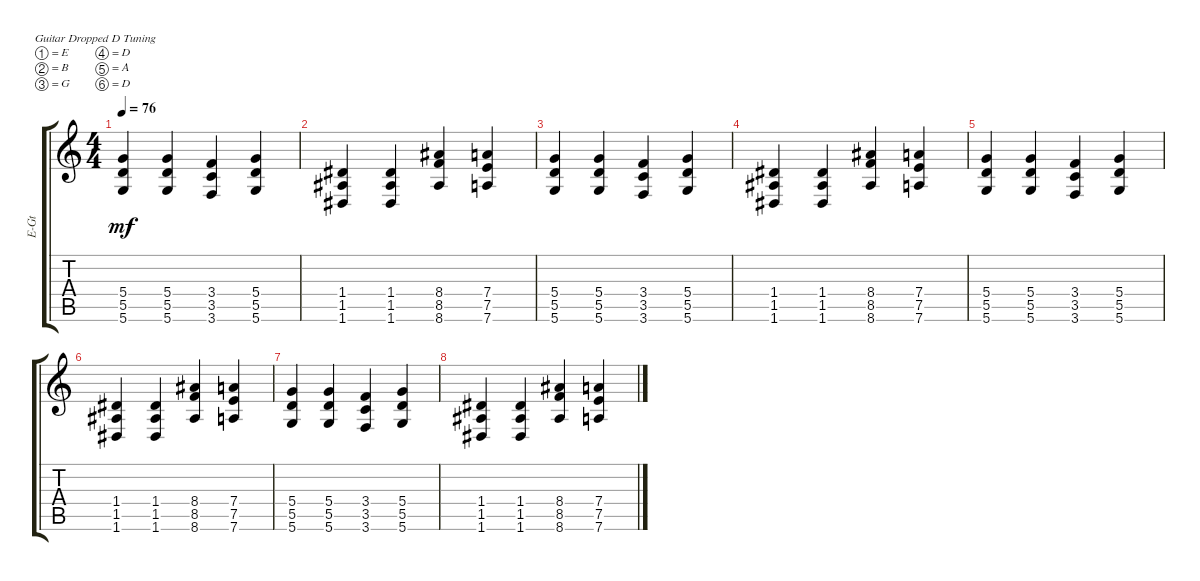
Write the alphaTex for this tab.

\track ("Electric Guitar" "E-Gt") {instrument distortionguitar}
\staff {score tabs}
\tuning (E4 B3 G3 D3 A2 D2)
\ts (4 4)
\tempo 76
\clef g2
\ks c
(5.6 5.5 5.4).4{dy mf} (5.6 5.5 5.4).4 (3.6 3.5 3.4).4 (5.6 5.5 5.4).4 |
(1.6 1.5 1.4).4 (1.6 1.4 1.5).4 (8.6 8.5 8.4).4 (7.6 7.5 7.4).4 |
(5.6 5.5 5.4).4 (5.6 5.5 5.4).4 (3.6 3.5 3.4).4 (5.6 5.5 5.4).4 |
(1.6 1.5 1.4).4 (1.6 1.4 1.5).4 (8.6 8.5 8.4).4 (7.6 7.5 7.4).4 |
(5.6 5.5 5.4).4 (5.6 5.5 5.4).4 (3.6 3.5 3.4).4 (5.6 5.5 5.4).4 |
(1.6 1.5 1.4).4 (1.6 1.4 1.5).4 (8.6 8.5 8.4).4 (7.6 7.5 7.4).4 |
(5.6 5.5 5.4).4 (5.6 5.5 5.4).4 (3.6 3.5 3.4).4 (5.6 5.5 5.4).4 |
(1.6 1.5 1.4).4 (1.6 1.4 1.5).4 (8.6 8.5 8.4).4 (7.6 7.5 7.4).4
